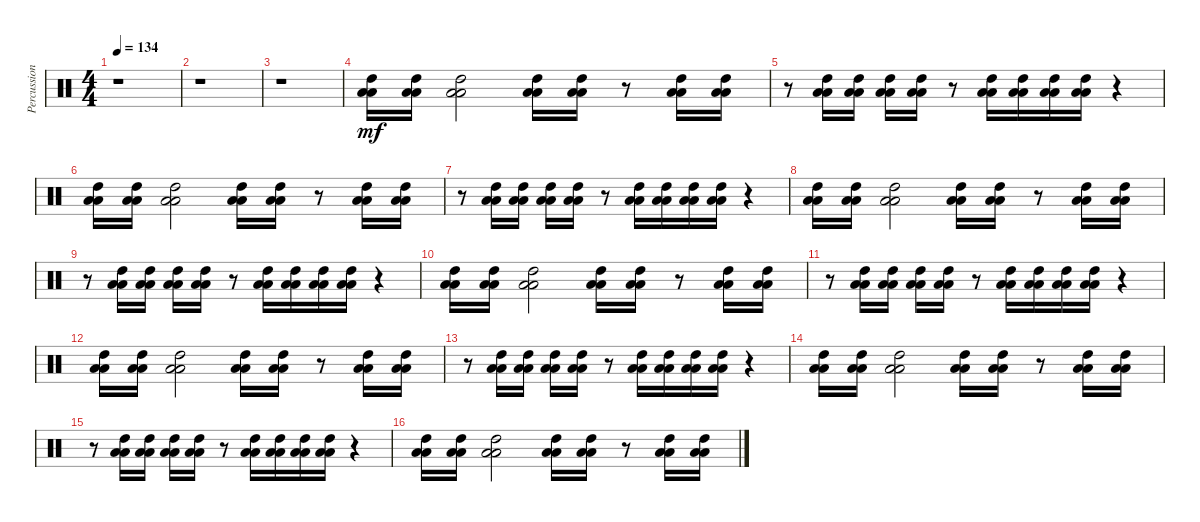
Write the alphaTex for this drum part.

\track ("Percussion 1 - Shawn" "Percussion") {instrument percussion}
\staff {score}
\articulation defaults
\ts (4 4)
\tempo 134
\clef neutral
\ks c
r.1{dy mf} |
r.1 |
r.1 |
("High Tom (hit)" "Low Tom (hit)" "Low Floor Tom (hit)").16 ("High Tom (hit)" "Low Tom (hit)" "Low Floor Tom (hit)").16 ("High Tom (hit)" "Low Tom (hit)" "Low Floor Tom (hit)").2 ("High Tom (hit)" "Low Tom (hit)" "Low Floor Tom (hit)").16 ("High Tom (hit)" "Low Tom (hit)" "Low Floor Tom (hit)").16 r.8 ("High Tom (hit)" "Low Tom (hit)" "Low Floor Tom (hit)").16 ("High Tom (hit)" "Low Tom (hit)" "Low Floor Tom (hit)").16 |
r.8 ("High Tom (hit)" "Low Tom (hit)" "Low Floor Tom (hit)").16 ("High Tom (hit)" "Low Tom (hit)" "Low Floor Tom (hit)").16 ("High Tom (hit)" "Low Tom (hit)" "Low Floor Tom (hit)").16 ("High Tom (hit)" "Low Tom (hit)" "Low Floor Tom (hit)").16 r.8 ("High Tom (hit)" "Low Tom (hit)" "Low Floor Tom (hit)").16 ("High Tom (hit)" "Low Tom (hit)" "Low Floor Tom (hit)").16 ("High Tom (hit)" "Low Tom (hit)" "Low Floor Tom (hit)").16 ("High Tom (hit)" "Low Tom (hit)" "Low Floor Tom (hit)").16 r.4 |
("High Tom (hit)" "Low Tom (hit)" "Low Floor Tom (hit)").16 ("High Tom (hit)" "Low Tom (hit)" "Low Floor Tom (hit)").16 ("High Tom (hit)" "Low Tom (hit)" "Low Floor Tom (hit)").2 ("High Tom (hit)" "Low Tom (hit)" "Low Floor Tom (hit)").16 ("High Tom (hit)" "Low Tom (hit)" "Low Floor Tom (hit)").16 r.8 ("High Tom (hit)" "Low Tom (hit)" "Low Floor Tom (hit)").16 ("High Tom (hit)" "Low Tom (hit)" "Low Floor Tom (hit)").16 |
r.8 ("High Tom (hit)" "Low Tom (hit)" "Low Floor Tom (hit)").16 ("High Tom (hit)" "Low Tom (hit)" "Low Floor Tom (hit)").16 ("High Tom (hit)" "Low Tom (hit)" "Low Floor Tom (hit)").16 ("High Tom (hit)" "Low Tom (hit)" "Low Floor Tom (hit)").16 r.8 ("High Tom (hit)" "Low Tom (hit)" "Low Floor Tom (hit)").16 ("High Tom (hit)" "Low Tom (hit)" "Low Floor Tom (hit)").16 ("High Tom (hit)" "Low Tom (hit)" "Low Floor Tom (hit)").16 ("High Tom (hit)" "Low Tom (hit)" "Low Floor Tom (hit)").16 r.4 |
("High Tom (hit)" "Low Tom (hit)" "Low Floor Tom (hit)").16 ("High Tom (hit)" "Low Tom (hit)" "Low Floor Tom (hit)").16 ("High Tom (hit)" "Low Tom (hit)" "Low Floor Tom (hit)").2 ("High Tom (hit)" "Low Tom (hit)" "Low Floor Tom (hit)").16 ("High Tom (hit)" "Low Tom (hit)" "Low Floor Tom (hit)").16 r.8 ("High Tom (hit)" "Low Tom (hit)" "Low Floor Tom (hit)").16 ("High Tom (hit)" "Low Tom (hit)" "Low Floor Tom (hit)").16 |
r.8 ("High Tom (hit)" "Low Tom (hit)" "Low Floor Tom (hit)").16 ("High Tom (hit)" "Low Tom (hit)" "Low Floor Tom (hit)").16 ("High Tom (hit)" "Low Tom (hit)" "Low Floor Tom (hit)").16 ("High Tom (hit)" "Low Tom (hit)" "Low Floor Tom (hit)").16 r.8 ("High Tom (hit)" "Low Tom (hit)" "Low Floor Tom (hit)").16 ("High Tom (hit)" "Low Tom (hit)" "Low Floor Tom (hit)").16 ("High Tom (hit)" "Low Tom (hit)" "Low Floor Tom (hit)").16 ("High Tom (hit)" "Low Tom (hit)" "Low Floor Tom (hit)").16 r.4 |
("High Tom (hit)" "Low Tom (hit)" "Low Floor Tom (hit)").16 ("High Tom (hit)" "Low Tom (hit)" "Low Floor Tom (hit)").16 ("High Tom (hit)" "Low Tom (hit)" "Low Floor Tom (hit)").2 ("High Tom (hit)" "Low Tom (hit)" "Low Floor Tom (hit)").16 ("High Tom (hit)" "Low Tom (hit)" "Low Floor Tom (hit)").16 r.8 ("High Tom (hit)" "Low Tom (hit)" "Low Floor Tom (hit)").16 ("High Tom (hit)" "Low Tom (hit)" "Low Floor Tom (hit)").16 |
r.8 ("High Tom (hit)" "Low Tom (hit)" "Low Floor Tom (hit)").16 ("High Tom (hit)" "Low Tom (hit)" "Low Floor Tom (hit)").16 ("High Tom (hit)" "Low Tom (hit)" "Low Floor Tom (hit)").16 ("High Tom (hit)" "Low Tom (hit)" "Low Floor Tom (hit)").16 r.8 ("High Tom (hit)" "Low Tom (hit)" "Low Floor Tom (hit)").16 ("High Tom (hit)" "Low Tom (hit)" "Low Floor Tom (hit)").16 ("High Tom (hit)" "Low Tom (hit)" "Low Floor Tom (hit)").16 ("High Tom (hit)" "Low Tom (hit)" "Low Floor Tom (hit)").16 r.4 |
("High Tom (hit)" "Low Tom (hit)" "Low Floor Tom (hit)").16 ("High Tom (hit)" "Low Tom (hit)" "Low Floor Tom (hit)").16 ("High Tom (hit)" "Low Tom (hit)" "Low Floor Tom (hit)").2 ("High Tom (hit)" "Low Tom (hit)" "Low Floor Tom (hit)").16 ("High Tom (hit)" "Low Tom (hit)" "Low Floor Tom (hit)").16 r.8 ("High Tom (hit)" "Low Tom (hit)" "Low Floor Tom (hit)").16 ("High Tom (hit)" "Low Tom (hit)" "Low Floor Tom (hit)").16 |
r.8 ("High Tom (hit)" "Low Tom (hit)" "Low Floor Tom (hit)").16 ("High Tom (hit)" "Low Tom (hit)" "Low Floor Tom (hit)").16 ("High Tom (hit)" "Low Tom (hit)" "Low Floor Tom (hit)").16 ("High Tom (hit)" "Low Tom (hit)" "Low Floor Tom (hit)").16 r.8 ("High Tom (hit)" "Low Tom (hit)" "Low Floor Tom (hit)").16 ("High Tom (hit)" "Low Tom (hit)" "Low Floor Tom (hit)").16 ("High Tom (hit)" "Low Tom (hit)" "Low Floor Tom (hit)").16 ("High Tom (hit)" "Low Tom (hit)" "Low Floor Tom (hit)").16 r.4 |
("High Tom (hit)" "Low Tom (hit)" "Low Floor Tom (hit)").16 ("High Tom (hit)" "Low Tom (hit)" "Low Floor Tom (hit)").16 ("High Tom (hit)" "Low Tom (hit)" "Low Floor Tom (hit)").2 ("High Tom (hit)" "Low Tom (hit)" "Low Floor Tom (hit)").16 ("High Tom (hit)" "Low Tom (hit)" "Low Floor Tom (hit)").16 r.8 ("High Tom (hit)" "Low Tom (hit)" "Low Floor Tom (hit)").16 ("High Tom (hit)" "Low Tom (hit)" "Low Floor Tom (hit)").16 |
r.8 ("High Tom (hit)" "Low Tom (hit)" "Low Floor Tom (hit)").16 ("High Tom (hit)" "Low Tom (hit)" "Low Floor Tom (hit)").16 ("High Tom (hit)" "Low Tom (hit)" "Low Floor Tom (hit)").16 ("High Tom (hit)" "Low Tom (hit)" "Low Floor Tom (hit)").16 r.8 ("High Tom (hit)" "Low Tom (hit)" "Low Floor Tom (hit)").16 ("High Tom (hit)" "Low Tom (hit)" "Low Floor Tom (hit)").16 ("High Tom (hit)" "Low Tom (hit)" "Low Floor Tom (hit)").16 ("High Tom (hit)" "Low Tom (hit)" "Low Floor Tom (hit)").16 r.4 |
("High Tom (hit)" "Low Tom (hit)" "Low Floor Tom (hit)").16 ("High Tom (hit)" "Low Tom (hit)" "Low Floor Tom (hit)").16 ("High Tom (hit)" "Low Tom (hit)" "Low Floor Tom (hit)").2 ("High Tom (hit)" "Low Tom (hit)" "Low Floor Tom (hit)").16 ("High Tom (hit)" "Low Tom (hit)" "Low Floor Tom (hit)").16 r.8 ("High Tom (hit)" "Low Tom (hit)" "Low Floor Tom (hit)").16 ("High Tom (hit)" "Low Tom (hit)" "Low Floor Tom (hit)").16
